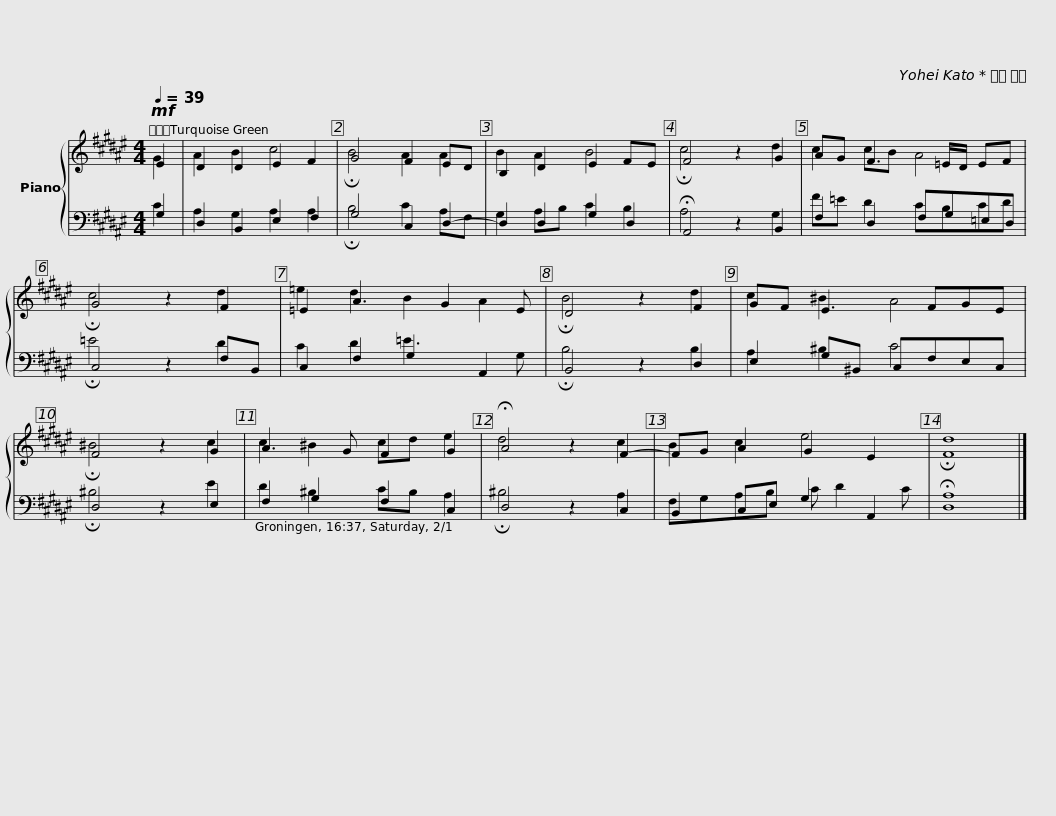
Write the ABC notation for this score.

X:1
%%score { ( 1 2 ) | ( 3 4 ) }
L:1/8
Q:1/4=39
M:4/4
I:linebreak $
K:F#
V:1 treble
V:2 treble
V:3 bass
V:4 bass
V:1
!mf! E2 | D2 D2 E2 F2 | G4 F2 ED | B,2 D2 E2 FE | F4 z2 G2 | %5
 AG F3 =E/D/ EF |$ G4 z2 F2 | =E2 A3 G2 E | D4 z2 F2 | GF E3 FGE | %10
 F4 z2 G2 |$ A3 G F2 G2 | !fermata!A4 z2 F2- | FG A2 G2 E2 | F8 |] %15
V:2
 G2 | A2 B2 c4 | !fermata!B4 A2 A2 | B2 A2 B4 | !fermata!c4 z2 d2 | %5
 c2 cB A4 |$ !fermata!c4 z2 d2 | =e2 d2 B2 A2 | !fermata!B4 z2 d2 | c2 ^B2 A4 | %10
 !fermata!^B4 z2 c2 |$ c2 ^B2 cd e2 | d4 z2 c2 | B2 c2 e4 | !fermata!d8 |] %15
V:3
 G,2 | D,2 B,,2 E,2 F,2 | G,4 C,2 D,2- | D,2 D,2 G,2 D,2 | !fermata!A,,4 z2 B,,2 | %5
 F,2 D,2 F,G,=E,D, |$ C,4 z2 F,B,, | C,2 F,2 G,2 A,,2 | B,,4 z2 D,2 | E,2 G,^B,, C,F,E,C, | %10
 D,4 z2 E,2 |$ F,2 G,2 F,2 C,2 | D,4 z2 C,2 | B,,2 C,E, G,2 A,,2 | !fermata!D,8 |] %15
V:4
 C2 | A,2 G,2 A,2 A,2 | !fermata!B,4 C2 A,F, | G,2 A,B, C2 B,2 | A,4 z2 G,2 | %5
 F=E D2 CB,CD |$ !fermata!=E4 z2 D2 | C2 D2 =E3 G, | !fermata!B,4 z2 B,2 | A,2 ^B,2 C4 | %10
 !fermata!^B,4 z2 E2 |$ D2 ^B,2 CB, A,2 | !fermata!^B,4 z2 A,2 | F,G,A,B, C D2 C | A,8 |] %15
